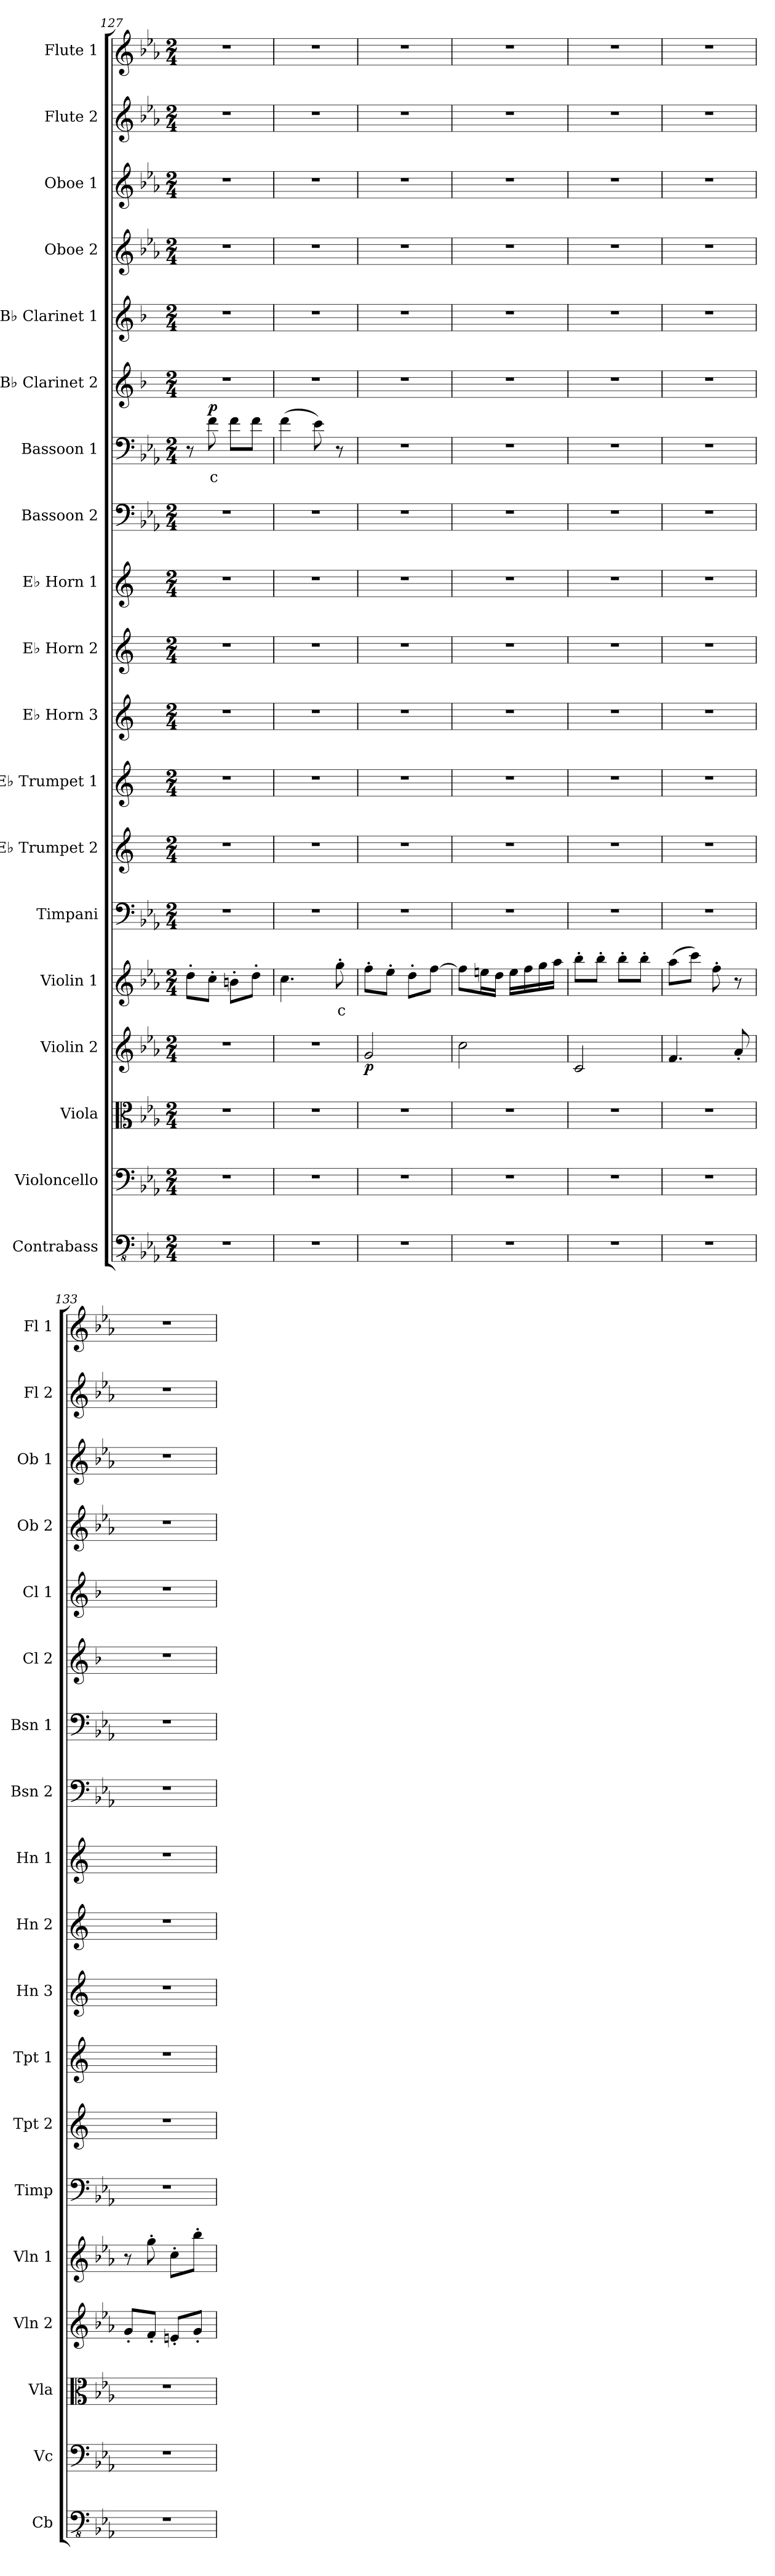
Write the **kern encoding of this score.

**kern	**kern	**kern	**kern	**dynam	**kern	**text	**kern	**kern	**kern	**kern	**kern	**kern	**kern	**kern	**text	**dynam	**kern	**kern	**kern	**kern	**kern	**kern
*part19	*part18	*part17	*part16	*part16	*part15	*part15	*part14	*part13	*part12	*part11	*part10	*part9	*part8	*part7	*part7	*part7	*part6	*part5	*part4	*part3	*part2	*part1
*staff19	*staff18	*staff17	*staff16	*staff16	*staff15	*staff15	*staff14	*staff13	*staff12	*staff11	*staff10	*staff9	*staff8	*staff7	*staff7	*staff7	*staff6	*staff5	*staff4	*staff3	*staff2	*staff1
*I"Contrabass	*I"Violoncello	*I"Viola	*I"Violin 2	*	*I"Violin 1	*	*I"Timpani	*I"E♭ Trumpet 2	*I"E♭ Trumpet 1	*I"E♭ Horn 3	*I"E♭ Horn 2	*I"E♭ Horn 1	*I"Bassoon 2	*I"Bassoon 1	*	*	*I"B♭ Clarinet 2	*I"B♭ Clarinet 1	*I"Oboe 2	*I"Oboe 1	*I"Flute 2	*I"Flute 1
*I'Cb	*I'Vc	*I'Vla	*I'Vln 2	*	*I'Vln 1	*	*I'Timp	*I'Tpt 2	*I'Tpt 1	*I'Hn 3	*I'Hn 2	*I'Hn 1	*I'Bsn 2	*I'Bsn 1	*	*	*I'Cl 2	*I'Cl 1	*I'Ob 2	*I'Ob 1	*I'Fl 2	*I'Fl 1
*clefFv4	*clefF4	*clefC3	*clefG2	*	*clefG2	*	*clefF4	*clefG2	*clefG2	*clefG2	*clefG2	*clefG2	*clefF4	*clefF4	*	*	*clefG2	*clefG2	*clefG2	*clefG2	*clefG2	*clefG2
*	*	*	*	*	*	*	*	*ITrd-2c-3	*ITrd-2c-3	*ITrd5c9	*ITrd5c9	*ITrd5c9	*	*	*	*	*ITrd1c2	*ITrd1c2	*	*	*	*
*k[b-e-a-]	*k[b-e-a-]	*k[b-e-a-]	*k[b-e-a-]	*	*k[b-e-a-]	*	*k[b-e-a-]	*k[b-e-a-]	*k[b-e-a-]	*k[b-e-a-]	*k[b-e-a-]	*k[b-e-a-]	*k[b-e-a-]	*k[b-e-a-]	*	*	*k[b-e-a-]	*k[b-e-a-]	*k[b-e-a-]	*k[b-e-a-]	*k[b-e-a-]	*k[b-e-a-]
*M2/4	*M2/4	*M2/4	*M2/4	*	*M2/4	*	*M2/4	*M2/4	*M2/4	*M2/4	*M2/4	*M2/4	*M2/4	*M2/4	*	*	*M2/4	*M2/4	*M2/4	*M2/4	*M2/4	*M2/4
=127	=127	=127	=127	=127	=127	=127	=127	=127	=127	=127	=127	=127	=127	=127	=127	=127	=127	=127	=127	=127	=127	=127
2r	2r	2r	2r	.	8dd'\L	.	2r	2r	2r	2r	2r	2r	2r	8r	.	.	2r	2r	2r	2r	2r	2r
!	!	!	!	!	!	!	!	!	!	!	!	!	!	!	!LO:LY:b:color=#FF0000	!LO:DY:b	!	!	!	!	!	!
.	.	.	.	.	8cc'\J	.	.	.	.	.	.	.	.	8f\	c	p	.	.	.	.	.	.
.	.	.	.	.	8bn'\L	.	.	.	.	.	.	.	.	8f\L	.	.	.	.	.	.	.	.
.	.	.	.	.	8dd'\J	.	.	.	.	.	.	.	.	8f\J	.	.	.	.	.	.	.	.
=128	=128	=128	=128	=128	=128	=128	=128	=128	=128	=128	=128	=128	=128	=128	=128	=128	=128	=128	=128	=128	=128	=128
2r	2r	2r	2r	.	4.cc\	.	2r	2r	2r	2r	2r	2r	2r	(4f\	.	.	2r	2r	2r	2r	2r	2r
.	.	.	.	.	.	.	.	.	.	.	.	.	.	8e-\)	.	.	.	.	.	.	.	.
!	!	!	!	!	!	!LO:LY:b:color=#FF0000	!	!	!	!	!	!	!	!	!	!	!	!	!	!	!	!
.	.	.	.	.	8gg'\	c	.	.	.	.	.	.	.	8r	.	.	.	.	.	.	.	.
=129	=129	=129	=129	=129	=129	=129	=129	=129	=129	=129	=129	=129	=129	=129	=129	=129	=129	=129	=129	=129	=129	=129
!	!	!	!	!LO:DY:b	!	!	!	!	!	!	!	!	!	!	!	!	!	!	!	!	!	!
2r	2r	2r	2g/	p	8ff'\L	.	2r	2r	2r	2r	2r	2r	2r	2r	.	.	2r	2r	2r	2r	2r	2r
.	.	.	.	.	8ee-'\J	.	.	.	.	.	.	.	.	.	.	.	.	.	.	.	.	.
.	.	.	.	.	8dd'\L	.	.	.	.	.	.	.	.	.	.	.	.	.	.	.	.	.
.	.	.	.	.	[8ff\J	.	.	.	.	.	.	.	.	.	.	.	.	.	.	.	.	.
=130	=130	=130	=130	=130	=130	=130	=130	=130	=130	=130	=130	=130	=130	=130	=130	=130	=130	=130	=130	=130	=130	=130
2r	2r	2r	2cc\	.	8ff\L]	.	2r	2r	2r	2r	2r	2r	2r	2r	.	.	2r	2r	2r	2r	2r	2r
.	.	.	.	.	16een\L	.	.	.	.	.	.	.	.	.	.	.	.	.	.	.	.	.
.	.	.	.	.	16dd\JJ	.	.	.	.	.	.	.	.	.	.	.	.	.	.	.	.	.
.	.	.	.	.	16ee\LL	.	.	.	.	.	.	.	.	.	.	.	.	.	.	.	.	.
.	.	.	.	.	16ff\	.	.	.	.	.	.	.	.	.	.	.	.	.	.	.	.	.
.	.	.	.	.	16gg\	.	.	.	.	.	.	.	.	.	.	.	.	.	.	.	.	.
.	.	.	.	.	16aa-\JJ	.	.	.	.	.	.	.	.	.	.	.	.	.	.	.	.	.
=131	=131	=131	=131	=131	=131	=131	=131	=131	=131	=131	=131	=131	=131	=131	=131	=131	=131	=131	=131	=131	=131	=131
2r	2r	2r	2c/	.	8bb-'\L	.	2r	2r	2r	2r	2r	2r	2r	2r	.	.	2r	2r	2r	2r	2r	2r
.	.	.	.	.	8bb-'\J	.	.	.	.	.	.	.	.	.	.	.	.	.	.	.	.	.
.	.	.	.	.	8bb-'\L	.	.	.	.	.	.	.	.	.	.	.	.	.	.	.	.	.
.	.	.	.	.	8bb-'\J	.	.	.	.	.	.	.	.	.	.	.	.	.	.	.	.	.
=132	=132	=132	=132	=132	=132	=132	=132	=132	=132	=132	=132	=132	=132	=132	=132	=132	=132	=132	=132	=132	=132	=132
2r	2r	2r	4.f/	.	(8aa-\L	.	2r	2r	2r	2r	2r	2r	2r	2r	.	.	2r	2r	2r	2r	2r	2r
.	.	.	.	.	8ccc\J)	.	.	.	.	.	.	.	.	.	.	.	.	.	.	.	.	.
.	.	.	.	.	8ff'\	.	.	.	.	.	.	.	.	.	.	.	.	.	.	.	.	.
.	.	.	8a-'/	.	8r	.	.	.	.	.	.	.	.	.	.	.	.	.	.	.	.	.
=133	=133	=133	=133	=133	=133	=133	=133	=133	=133	=133	=133	=133	=133	=133	=133	=133	=133	=133	=133	=133	=133	=133
2r	2r	2r	8g'/L	.	8r	.	2r	2r	2r	2r	2r	2r	2r	2r	.	.	2r	2r	2r	2r	2r	2r
.	.	.	8f'/J	.	8gg'\	.	.	.	.	.	.	.	.	.	.	.	.	.	.	.	.	.
.	.	.	8en'/L	.	8cc'\L	.	.	.	.	.	.	.	.	.	.	.	.	.	.	.	.	.
.	.	.	8g'/J	.	8bb-'\J	.	.	.	.	.	.	.	.	.	.	.	.	.	.	.	.	.
=	=	=	=	=	=	=	=	=	=	=	=	=	=	=	=	=	=	=	=	=	=	=
*-	*-	*-	*-	*-	*-	*-	*-	*-	*-	*-	*-	*-	*-	*-	*-	*-	*-	*-	*-	*-	*-	*-
